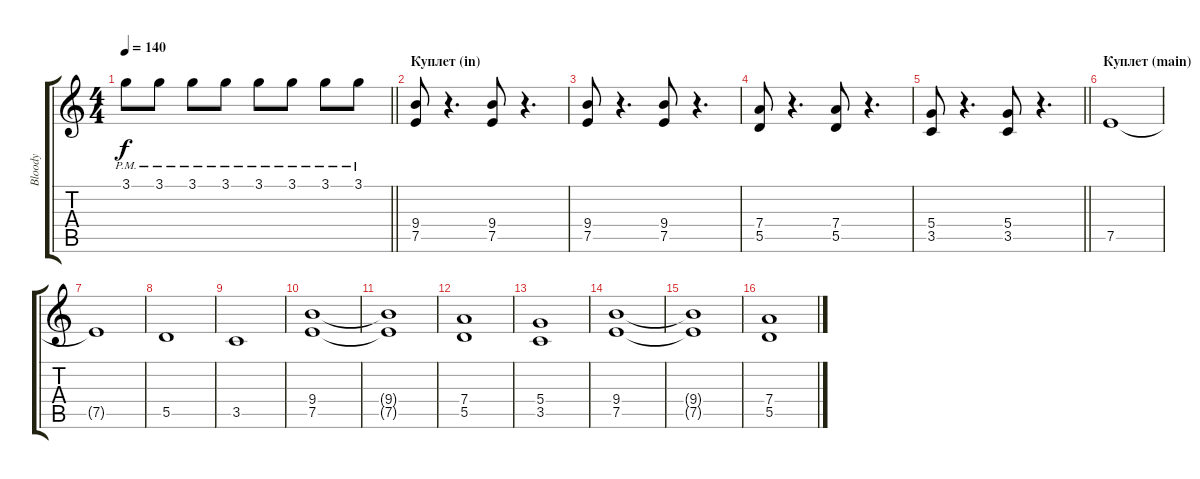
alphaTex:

\track ("Bloody" "Bloody") {instrument overdrivenguitar}
\staff {score tabs}
\tuning (E4 B3 G3 D3 A2 E2) {hide}
\ts (4 4)
\tempo 140
\clef g2
\barLineRight lightlight
\ks c
3.1{pm}.8{dy f} 3.1{pm}.8 3.1{pm}.8 3.1{pm}.8 3.1{pm}.8 3.1{pm}.8 3.1{pm}.8 3.1{pm}.8 |
\section ("" "Куплет (in)")
(9.4 7.5).8 r.4{d} (9.4 7.5).8 r.4{d} |
(9.4 7.5).8 r.4{d} (9.4 7.5).8 r.4{d} |
(7.4 5.5).8 r.4{d} (7.4 5.5).8 r.4{d} |
\barLineRight lightlight
(5.4 3.5).8 r.4{d} (5.4 3.5).8 r.4{d} |
\section ("" "Куплет (main)")
7.5.1 |
7.5{t}.1 |
5.5.1 |
3.5.1 |
(9.4 7.5).1 |
(9.4{t} 7.5{t}).1 |
(7.4 5.5).1 |
(5.4 3.5).1 |
(9.4 7.5).1 |
(9.4{t} 7.5{t}).1 |
(7.4 5.5).1
